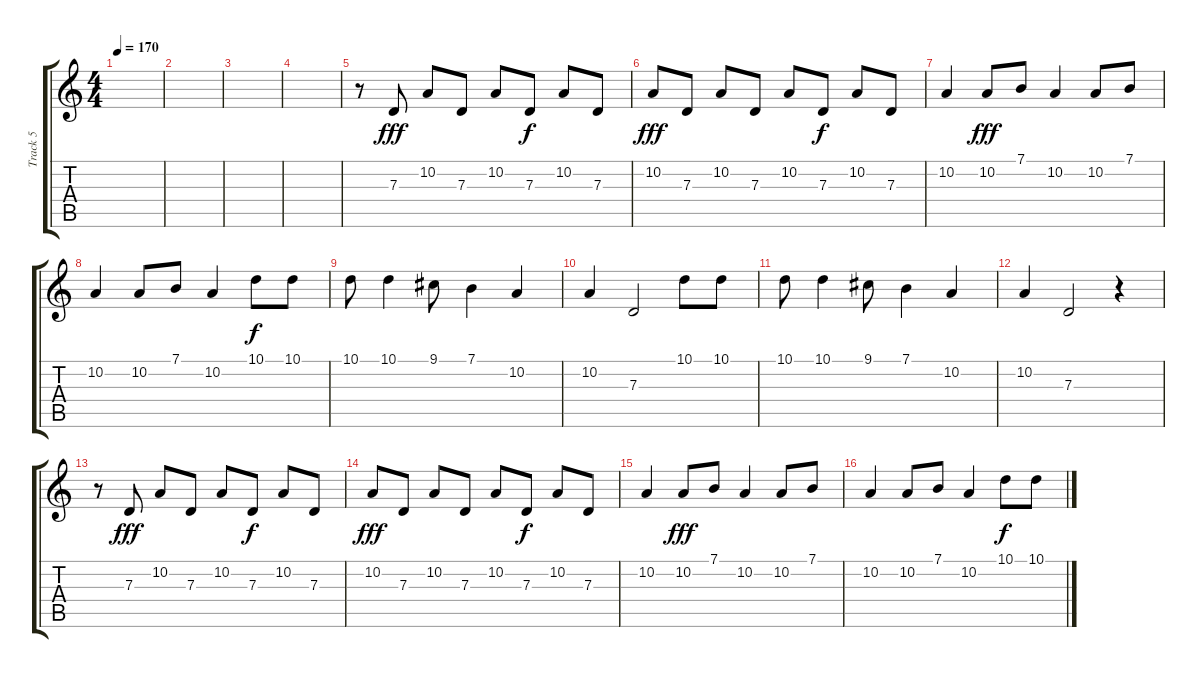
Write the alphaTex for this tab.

\track ("Track 5" "Track 5") {instrument lead2sawtooth}
\staff {score tabs}
\tuning (E4 B3 G3 D3 A2 E2) {hide}
\ts (4 4)
\tempo 170
\clef g2
\ks c
|
|
|
|
r.8 7.3.8{dy fff} 10.2.8 7.3.8 10.2.8 7.3.8{dy f} 10.2.8 7.3.8 |
10.2.8{dy fff} 7.3.8 10.2.8 7.3.8 10.2.8 7.3.8{dy f} 10.2.8 7.3.8 |
10.2.4 10.2.8{dy fff} 7.1.8 10.2.4 10.2.8 7.1.8 |
10.2.4 10.2.8 7.1.8 10.2.4 10.1.8{dy f} 10.1.8 |
10.1.8 10.1.4 9.1.8 7.1.4 10.2.4 |
10.2.4 7.3.2 10.1.8 10.1.8 |
10.1.8 10.1.4 9.1.8 7.1.4 10.2.4 |
10.2.4 7.3.2 r.4 |
r.8 7.3.8{dy fff} 10.2.8 7.3.8 10.2.8 7.3.8{dy f} 10.2.8 7.3.8 |
10.2.8{dy fff} 7.3.8 10.2.8 7.3.8 10.2.8 7.3.8{dy f} 10.2.8 7.3.8 |
10.2.4 10.2.8{dy fff} 7.1.8 10.2.4 10.2.8 7.1.8 |
10.2.4 10.2.8 7.1.8 10.2.4 10.1.8{dy f} 10.1.8
